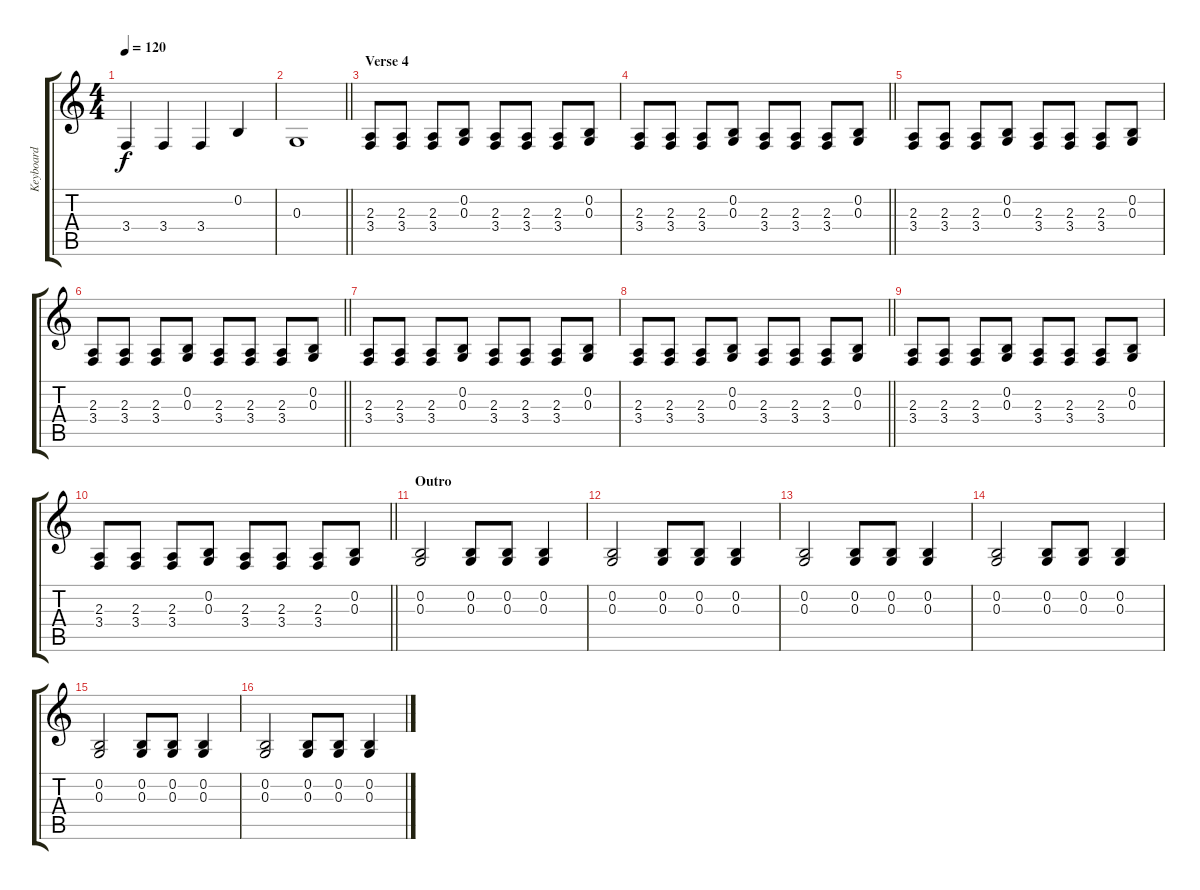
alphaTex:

\track ("Keyboard" "Keyboard") {instrument lead2sawtooth}
\staff {score tabs}
\tuning (E4 B3 G3 D3 A2 E2) {hide}
\ts (4 4)
\tempo 120
\clef g2
\ks c
3.4.4{dy f} 3.4.4 3.4.4 0.2.4 |
\barLineRight lightlight
0.3.1 |
\section ("" "Verse 4")
(2.3 3.4).8 (2.3 3.4).8 (2.3 3.4).8 (0.2 0.3).8 (2.3 3.4).8 (2.3 3.4).8 (2.3 3.4).8 (0.2 0.3).8 |
\barLineRight lightlight
(2.3 3.4).8 (2.3 3.4).8 (2.3 3.4).8 (0.2 0.3).8 (2.3 3.4).8 (2.3 3.4).8 (2.3 3.4).8 (0.2 0.3).8 |
(2.3 3.4).8 (2.3 3.4).8 (2.3 3.4).8 (0.2 0.3).8 (2.3 3.4).8 (2.3 3.4).8 (2.3 3.4).8 (0.2 0.3).8 |
\barLineRight lightlight
(2.3 3.4).8 (2.3 3.4).8 (2.3 3.4).8 (0.2 0.3).8 (2.3 3.4).8 (2.3 3.4).8 (2.3 3.4).8 (0.2 0.3).8 |
(2.3 3.4).8 (2.3 3.4).8 (2.3 3.4).8 (0.2 0.3).8 (2.3 3.4).8 (2.3 3.4).8 (2.3 3.4).8 (0.2 0.3).8 |
\barLineRight lightlight
(2.3 3.4).8 (2.3 3.4).8 (2.3 3.4).8 (0.2 0.3).8 (2.3 3.4).8 (2.3 3.4).8 (2.3 3.4).8 (0.2 0.3).8 |
(2.3 3.4).8 (2.3 3.4).8 (2.3 3.4).8 (0.2 0.3).8 (2.3 3.4).8 (2.3 3.4).8 (2.3 3.4).8 (0.2 0.3).8 |
\barLineRight lightlight
(2.3 3.4).8 (2.3 3.4).8 (2.3 3.4).8 (0.2 0.3).8 (2.3 3.4).8 (2.3 3.4).8 (2.3 3.4).8 (0.2 0.3).8 |
\section ("" "Outro")
(0.2 0.3).2 (0.2 0.3).8 (0.2 0.3).8 (0.2 0.3).4 |
(0.2 0.3).2 (0.2 0.3).8 (0.2 0.3).8 (0.2 0.3).4 |
(0.2 0.3).2 (0.2 0.3).8 (0.2 0.3).8 (0.2 0.3).4 |
(0.2 0.3).2 (0.2 0.3).8 (0.2 0.3).8 (0.2 0.3).4 |
(0.2 0.3).2 (0.2 0.3).8 (0.2 0.3).8 (0.2 0.3).4 |
(0.2 0.3).2 (0.2 0.3).8 (0.2 0.3).8 (0.2 0.3).4
